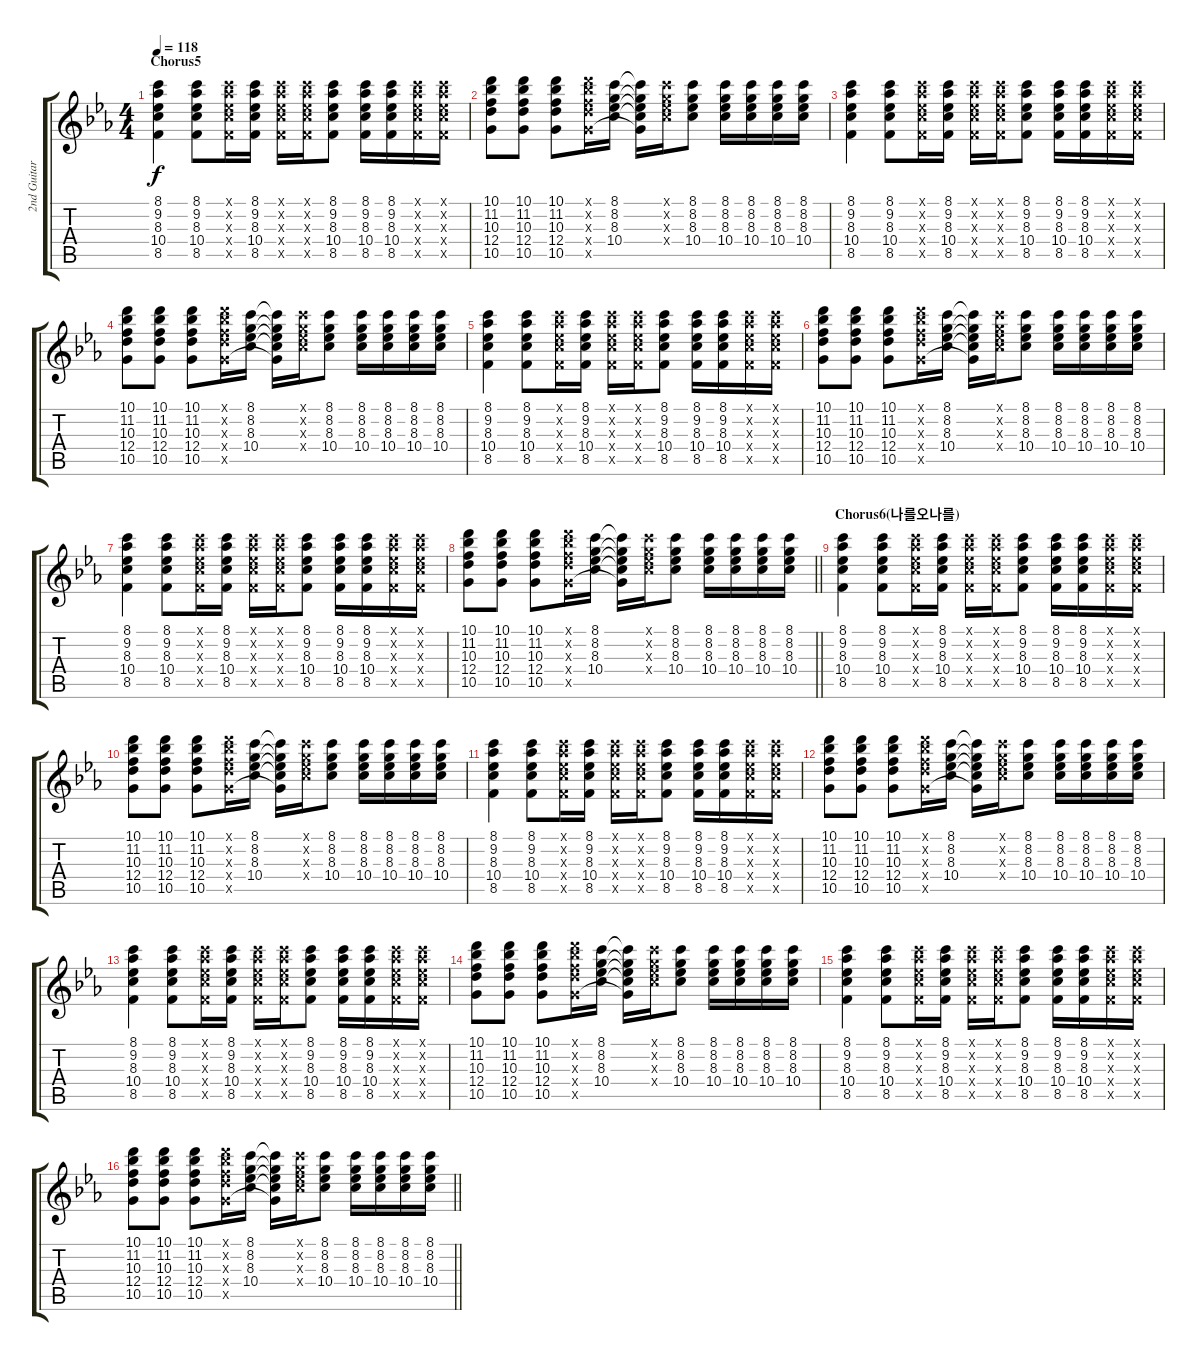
\track ("2nd Guitar" "2nd Guitar") {instrument electricguitarclean}
\staff {score tabs}
\tuning (E4 B3 G3 D3 A2 E2) {hide}
\ts (4 4)
\section ("" "Chorus5")
\tempo 118
\clef g2
\ks cminor
(8.1 9.2 8.3 10.4 8.5).4{dy f} (8.1 9.2 8.3 10.4 8.5).8 (8.1{x} 9.2{x} 8.3{x} 10.4{x} 8.5{x}).16 (8.1 9.2 8.3 10.4 8.5).16 (8.1{x} 9.2{x} 8.3{x} 10.4{x} 8.5{x}).16 (8.1{x} 9.2{x} 8.3{x} 10.4{x} 8.5{x}).16 (8.1 9.2 8.3 10.4 8.5).8 (8.1 9.2 8.3 10.4 8.5).16 (8.1 9.2 8.3 10.4 8.5).16 (8.1{x} 9.2{x} 8.3{x} 10.4{x} 8.5{x}).16 (8.1{x} 9.2{x} 8.3{x} 10.4{x} 8.5{x}).16 |
(10.1 11.2 10.3 12.4 10.5).8 (10.1 11.2 10.3 12.4 10.5).8 (10.1 11.2 10.3 12.4 10.5).8 (10.1{x} 11.2{x} 10.3{x} 12.4{x} 10.5{x}).16 (8.1 8.2 8.3 10.4).16 (8.1{t} 8.2{t} 8.3{t} 10.4{t} 10.5{t}).16 (8.1{x} 8.2{x} 8.3{x} 10.4{x}).16 (8.1 8.2 8.3 10.4).8 (8.1 8.2 8.3 10.4).16 (8.1 8.2 8.3 10.4).16 (8.1 8.2 8.3 10.4).16 (8.1 8.2 8.3 10.4).16 |
(8.1 9.2 8.3 10.4 8.5).4 (8.1 9.2 8.3 10.4 8.5).8 (8.1{x} 9.2{x} 8.3{x} 10.4{x} 8.5{x}).16 (8.1 9.2 8.3 10.4 8.5).16 (8.1{x} 9.2{x} 8.3{x} 10.4{x} 8.5{x}).16 (8.1{x} 9.2{x} 8.3{x} 10.4{x} 8.5{x}).16 (8.1 9.2 8.3 10.4 8.5).8 (8.1 9.2 8.3 10.4 8.5).16 (8.1 9.2 8.3 10.4 8.5).16 (8.1{x} 9.2{x} 8.3{x} 10.4{x} 8.5{x}).16 (8.1{x} 9.2{x} 8.3{x} 10.4{x} 8.5{x}).16 |
(10.1 11.2 10.3 12.4 10.5).8 (10.1 11.2 10.3 12.4 10.5).8 (10.1 11.2 10.3 12.4 10.5).8 (10.1{x} 11.2{x} 10.3{x} 12.4{x} 10.5{x}).16 (8.1 8.2 8.3 10.4).16 (8.1{t} 8.2{t} 8.3{t} 10.4{t} 10.5{t}).16 (8.1{x} 8.2{x} 8.3{x} 10.4{x}).16 (8.1 8.2 8.3 10.4).8 (8.1 8.2 8.3 10.4).16 (8.1 8.2 8.3 10.4).16 (8.1 8.2 8.3 10.4).16 (8.1 8.2 8.3 10.4).16 |
(8.1 9.2 8.3 10.4 8.5).4 (8.1 9.2 8.3 10.4 8.5).8 (8.1{x} 9.2{x} 8.3{x} 10.4{x} 8.5{x}).16 (8.1 9.2 8.3 10.4 8.5).16 (8.1{x} 9.2{x} 8.3{x} 10.4{x} 8.5{x}).16 (8.1{x} 9.2{x} 8.3{x} 10.4{x} 8.5{x}).16 (8.1 9.2 8.3 10.4 8.5).8 (8.1 9.2 8.3 10.4 8.5).16 (8.1 9.2 8.3 10.4 8.5).16 (8.1{x} 9.2{x} 8.3{x} 10.4{x} 8.5{x}).16 (8.1{x} 9.2{x} 8.3{x} 10.4{x} 8.5{x}).16 |
(10.1 11.2 10.3 12.4 10.5).8 (10.1 11.2 10.3 12.4 10.5).8 (10.1 11.2 10.3 12.4 10.5).8 (10.1{x} 11.2{x} 10.3{x} 12.4{x} 10.5{x}).16 (8.1 8.2 8.3 10.4).16 (8.1{t} 8.2{t} 8.3{t} 10.4{t} 10.5{t}).16 (8.1{x} 8.2{x} 8.3{x} 10.4{x}).16 (8.1 8.2 8.3 10.4).8 (8.1 8.2 8.3 10.4).16 (8.1 8.2 8.3 10.4).16 (8.1 8.2 8.3 10.4).16 (8.1 8.2 8.3 10.4).16 |
(8.1 9.2 8.3 10.4 8.5).4 (8.1 9.2 8.3 10.4 8.5).8 (8.1{x} 9.2{x} 8.3{x} 10.4{x} 8.5{x}).16 (8.1 9.2 8.3 10.4 8.5).16 (8.1{x} 9.2{x} 8.3{x} 10.4{x} 8.5{x}).16 (8.1{x} 9.2{x} 8.3{x} 10.4{x} 8.5{x}).16 (8.1 9.2 8.3 10.4 8.5).8 (8.1 9.2 8.3 10.4 8.5).16 (8.1 9.2 8.3 10.4 8.5).16 (8.1{x} 9.2{x} 8.3{x} 10.4{x} 8.5{x}).16 (8.1{x} 9.2{x} 8.3{x} 10.4{x} 8.5{x}).16 |
\barLineRight lightlight
(10.1 11.2 10.3 12.4 10.5).8 (10.1 11.2 10.3 12.4 10.5).8 (10.1 11.2 10.3 12.4 10.5).8 (10.1{x} 11.2{x} 10.3{x} 12.4{x} 10.5{x}).16 (8.1 8.2 8.3 10.4).16 (8.1{t} 8.2{t} 8.3{t} 10.4{t} 10.5{t}).16 (8.1{x} 8.2{x} 8.3{x} 10.4{x}).16 (8.1 8.2 8.3 10.4).8 (8.1 8.2 8.3 10.4).16 (8.1 8.2 8.3 10.4).16 (8.1 8.2 8.3 10.4).16 (8.1 8.2 8.3 10.4).16 |
\section ("" "Chorus6(나를오나를)")
(8.1 9.2 8.3 10.4 8.5).4 (8.1 9.2 8.3 10.4 8.5).8 (8.1{x} 9.2{x} 8.3{x} 10.4{x} 8.5{x}).16 (8.1 9.2 8.3 10.4 8.5).16 (8.1{x} 9.2{x} 8.3{x} 10.4{x} 8.5{x}).16 (8.1{x} 9.2{x} 8.3{x} 10.4{x} 8.5{x}).16 (8.1 9.2 8.3 10.4 8.5).8 (8.1 9.2 8.3 10.4 8.5).16 (8.1 9.2 8.3 10.4 8.5).16 (8.1{x} 9.2{x} 8.3{x} 10.4{x} 8.5{x}).16 (8.1{x} 9.2{x} 8.3{x} 10.4{x} 8.5{x}).16 |
(10.1 11.2 10.3 12.4 10.5).8 (10.1 11.2 10.3 12.4 10.5).8 (10.1 11.2 10.3 12.4 10.5).8 (10.1{x} 11.2{x} 10.3{x} 12.4{x} 10.5{x}).16 (8.1 8.2 8.3 10.4).16 (8.1{t} 8.2{t} 8.3{t} 10.4{t} 10.5{t}).16 (8.1{x} 8.2{x} 8.3{x} 10.4{x}).16 (8.1 8.2 8.3 10.4).8 (8.1 8.2 8.3 10.4).16 (8.1 8.2 8.3 10.4).16 (8.1 8.2 8.3 10.4).16 (8.1 8.2 8.3 10.4).16 |
(8.1 9.2 8.3 10.4 8.5).4 (8.1 9.2 8.3 10.4 8.5).8 (8.1{x} 9.2{x} 8.3{x} 10.4{x} 8.5{x}).16 (8.1 9.2 8.3 10.4 8.5).16 (8.1{x} 9.2{x} 8.3{x} 10.4{x} 8.5{x}).16 (8.1{x} 9.2{x} 8.3{x} 10.4{x} 8.5{x}).16 (8.1 9.2 8.3 10.4 8.5).8 (8.1 9.2 8.3 10.4 8.5).16 (8.1 9.2 8.3 10.4 8.5).16 (8.1{x} 9.2{x} 8.3{x} 10.4{x} 8.5{x}).16 (8.1{x} 9.2{x} 8.3{x} 10.4{x} 8.5{x}).16 |
(10.1 11.2 10.3 12.4 10.5).8 (10.1 11.2 10.3 12.4 10.5).8 (10.1 11.2 10.3 12.4 10.5).8 (10.1{x} 11.2{x} 10.3{x} 12.4{x} 10.5{x}).16 (8.1 8.2 8.3 10.4).16 (8.1{t} 8.2{t} 8.3{t} 10.4{t} 10.5{t}).16 (8.1{x} 8.2{x} 8.3{x} 10.4{x}).16 (8.1 8.2 8.3 10.4).8 (8.1 8.2 8.3 10.4).16 (8.1 8.2 8.3 10.4).16 (8.1 8.2 8.3 10.4).16 (8.1 8.2 8.3 10.4).16 |
(8.1 9.2 8.3 10.4 8.5).4 (8.1 9.2 8.3 10.4 8.5).8 (8.1{x} 9.2{x} 8.3{x} 10.4{x} 8.5{x}).16 (8.1 9.2 8.3 10.4 8.5).16 (8.1{x} 9.2{x} 8.3{x} 10.4{x} 8.5{x}).16 (8.1{x} 9.2{x} 8.3{x} 10.4{x} 8.5{x}).16 (8.1 9.2 8.3 10.4 8.5).8 (8.1 9.2 8.3 10.4 8.5).16 (8.1 9.2 8.3 10.4 8.5).16 (8.1{x} 9.2{x} 8.3{x} 10.4{x} 8.5{x}).16 (8.1{x} 9.2{x} 8.3{x} 10.4{x} 8.5{x}).16 |
(10.1 11.2 10.3 12.4 10.5).8 (10.1 11.2 10.3 12.4 10.5).8 (10.1 11.2 10.3 12.4 10.5).8 (10.1{x} 11.2{x} 10.3{x} 12.4{x} 10.5{x}).16 (8.1 8.2 8.3 10.4).16 (8.1{t} 8.2{t} 8.3{t} 10.4{t} 10.5{t}).16 (8.1{x} 8.2{x} 8.3{x} 10.4{x}).16 (8.1 8.2 8.3 10.4).8 (8.1 8.2 8.3 10.4).16 (8.1 8.2 8.3 10.4).16 (8.1 8.2 8.3 10.4).16 (8.1 8.2 8.3 10.4).16 |
(8.1 9.2 8.3 10.4 8.5).4 (8.1 9.2 8.3 10.4 8.5).8 (8.1{x} 9.2{x} 8.3{x} 10.4{x} 8.5{x}).16 (8.1 9.2 8.3 10.4 8.5).16 (8.1{x} 9.2{x} 8.3{x} 10.4{x} 8.5{x}).16 (8.1{x} 9.2{x} 8.3{x} 10.4{x} 8.5{x}).16 (8.1 9.2 8.3 10.4 8.5).8 (8.1 9.2 8.3 10.4 8.5).16 (8.1 9.2 8.3 10.4 8.5).16 (8.1{x} 9.2{x} 8.3{x} 10.4{x} 8.5{x}).16 (8.1{x} 9.2{x} 8.3{x} 10.4{x} 8.5{x}).16 |
\barLineRight lightlight
(10.1 11.2 10.3 12.4 10.5).8 (10.1 11.2 10.3 12.4 10.5).8 (10.1 11.2 10.3 12.4 10.5).8 (10.1{x} 11.2{x} 10.3{x} 12.4{x} 10.5{x}).16 (8.1 8.2 8.3 10.4).16 (8.1{t} 8.2{t} 8.3{t} 10.4{t} 10.5{t}).16 (8.1{x} 8.2{x} 8.3{x} 10.4{x}).16 (8.1 8.2 8.3 10.4).8 (8.1 8.2 8.3 10.4).16 (8.1 8.2 8.3 10.4).16 (8.1 8.2 8.3 10.4).16 (8.1 8.2 8.3 10.4).16
